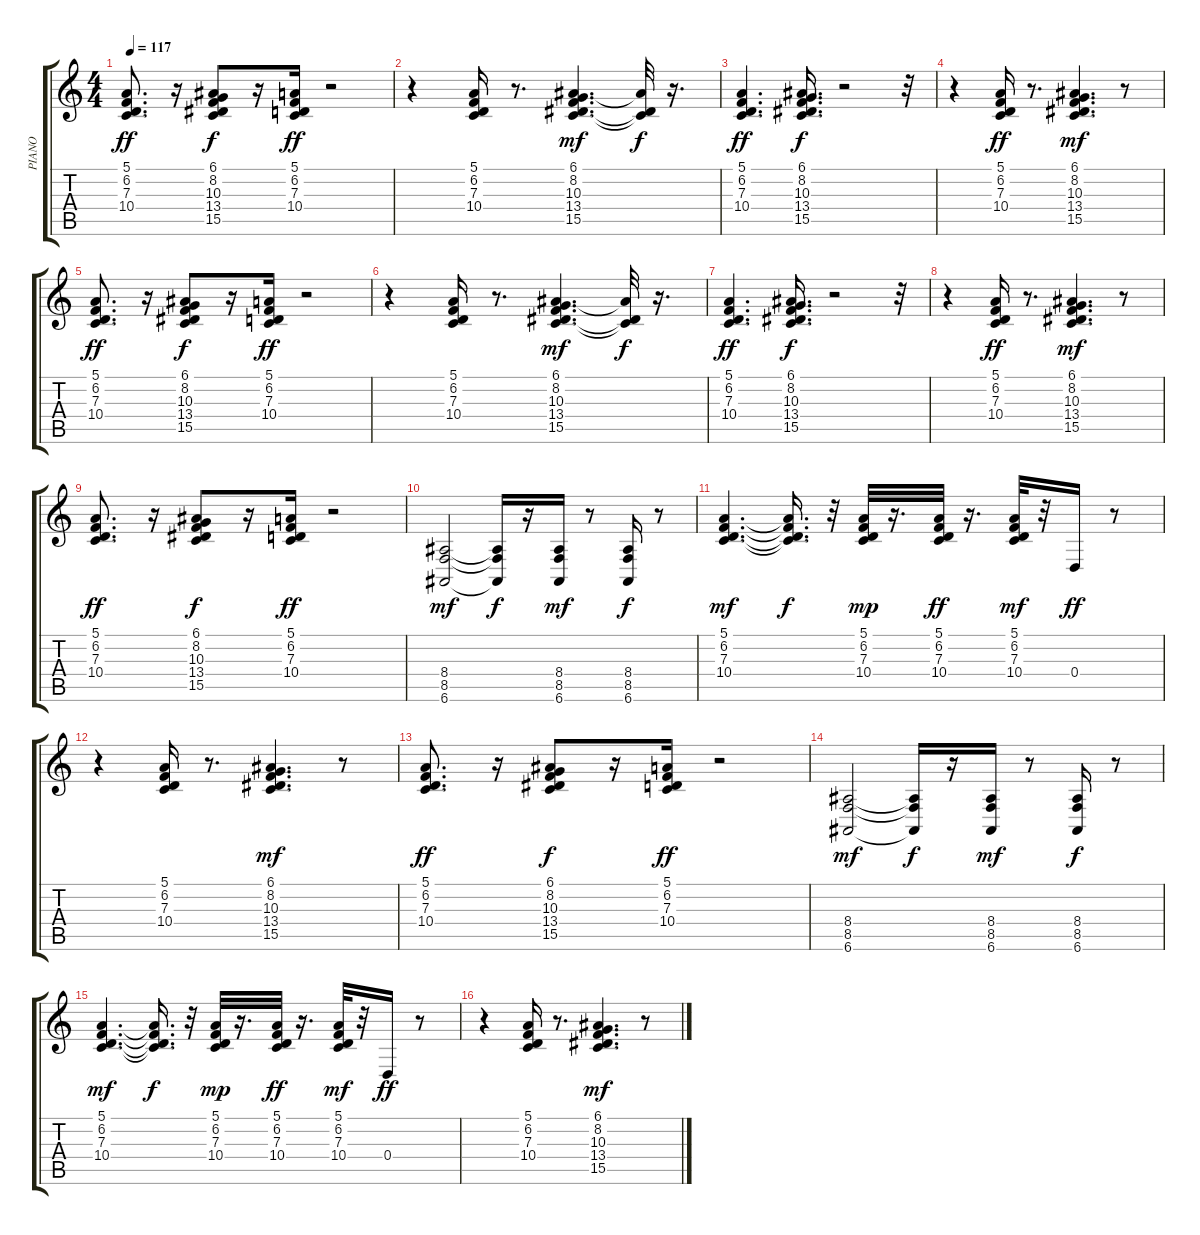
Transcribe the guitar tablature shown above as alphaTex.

\track ("PIANO" "PIANO") {instrument acousticgrandpiano}
\staff {score tabs}
\tuning (E4 B3 G3 D3 A2 E2) {hide}
\ts (4 4)
\tempo 117
\clef g2
\ks c
(5.1 6.2 7.3 10.4).8{d dy ff} r.16 (6.1 8.2 10.3 13.4 15.5).8{dy f} r.16 (5.1 6.2 7.3 10.4).16{dy ff} r.2 |
r.4 (5.1 6.2 7.3 10.4).16 r.8{d} (6.1 8.2 10.3 13.4 15.5).4{d dy mf} (6.1{t} 13.4{t} 15.5{t}).32{dy f} r.16{d} |
(5.1 6.2 7.3 10.4).4{d dy ff} (6.1 8.2 10.3 13.4 15.5).16{d dy f} r.2 r.32 |
r.4 (5.1 6.2 7.3 10.4).16{dy ff} r.8{d} (6.1 8.2 10.3 13.4 15.5).4{d dy mf} r.8 |
(5.1 6.2 7.3 10.4).8{d dy ff} r.16 (6.1 8.2 10.3 13.4 15.5).8{dy f} r.16 (5.1 6.2 7.3 10.4).16{dy ff} r.2 |
r.4 (5.1 6.2 7.3 10.4).16 r.8{d} (6.1 8.2 10.3 13.4 15.5).4{d dy mf} (6.1{t} 13.4{t} 15.5{t}).32{dy f} r.16{d} |
(5.1 6.2 7.3 10.4).4{d dy ff} (6.1 8.2 10.3 13.4 15.5).16{d dy f} r.2 r.32 |
r.4 (5.1 6.2 7.3 10.4).16{dy ff} r.8{d} (6.1 8.2 10.3 13.4 15.5).4{d dy mf} r.8 |
(5.1 6.2 7.3 10.4).8{d dy ff} r.16 (6.1 8.2 10.3 13.4 15.5).8{dy f} r.16 (5.1 6.2 7.3 10.4).16{dy ff} r.2 |
(8.4 8.5 6.6).2{dy mf} (8.4{t} 8.5{t} 6.6{t}).16{dy f} r.16 (8.4 8.5 6.6).16{dy mf} r.8 (8.4 8.5 6.6).16{dy f} r.8 |
(5.1 6.2 7.3 10.4).4{d dy mf} (5.1{t} 6.2{t} 7.3{t} 10.4{t}).16{d dy f} r.32 (5.1 6.2 7.3 10.4).32{dy mp} r.16{d} (5.1 6.2 7.3 10.4).32{dy ff} r.16{d} (5.1 6.2 7.3 10.4).32{dy mf} r.32 0.4.16{dy ff} r.8 |
r.4 (5.1 6.2 7.3 10.4).16 r.8{d} (6.1 8.2 10.3 13.4 15.5).4{d dy mf} r.8 |
(5.1 6.2 7.3 10.4).8{d dy ff} r.16 (6.1 8.2 10.3 13.4 15.5).8{dy f} r.16 (5.1 6.2 7.3 10.4).16{dy ff} r.2 |
(8.4 8.5 6.6).2{dy mf} (8.4{t} 8.5{t} 6.6{t}).16{dy f} r.16 (8.4 8.5 6.6).16{dy mf} r.8 (8.4 8.5 6.6).16{dy f} r.8 |
(5.1 6.2 7.3 10.4).4{d dy mf} (5.1{t} 6.2{t} 7.3{t} 10.4{t}).16{d dy f} r.32 (5.1 6.2 7.3 10.4).32{dy mp} r.16{d} (5.1 6.2 7.3 10.4).32{dy ff} r.16{d} (5.1 6.2 7.3 10.4).32{dy mf} r.32 0.4.16{dy ff} r.8 |
r.4 (5.1 6.2 7.3 10.4).16 r.8{d} (6.1 8.2 10.3 13.4 15.5).4{d dy mf} r.8
